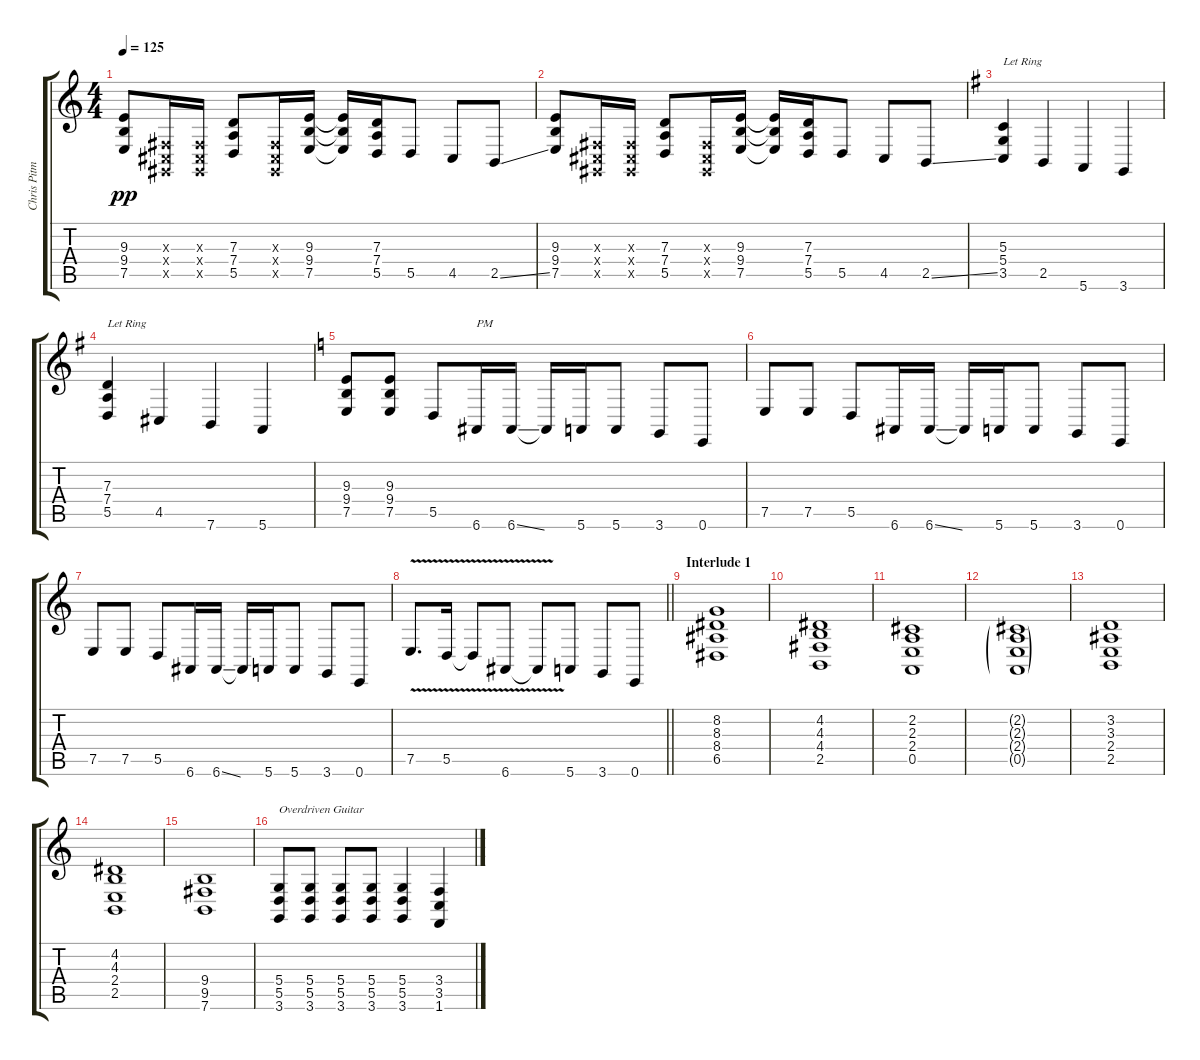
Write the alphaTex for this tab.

\track ("Chris Pitman" "Chris Pitm") {instrument honkytonkpiano}
\staff {score tabs}
\tuning (E4 B3 G3 D3 A2 E2) {hide}
\ts (4 4)
\tempo 125
\clef g2
\ks c
(9.3 9.4 7.5).8{dy pp} (-1.3{x} -1.4{x} -1.5{x}).16 (-1.3{x} -1.4{x} -1.5{x}).16 (7.3 7.4 5.5).8 (-1.3{x} -1.4{x} -1.5{x}).16 (9.3 9.4 7.5).16 (9.3{t} 9.4{t} 7.5{t}).16 (7.3 7.4 5.5).16 5.5.8 4.5.8 2.5{ss}.8 |
(9.3 9.4 7.5).8 (-1.3{x} -1.4{x} -1.5{x}).16 (-1.3{x} -1.4{x} -1.5{x}).16 (7.3 7.4 5.5).8 (-1.3{x} -1.4{x} -1.5{x}).16 (9.3 9.4 7.5).16 (9.3{t} 9.4{t} 7.5{t}).16 (7.3 7.4 5.5).16 5.5.8 4.5.8 2.5{ss}.8 |
\ks g
(5.3 5.4 3.5).4{txt "Let Ring"} 2.5.4 5.6.4 3.6.4 |
(7.3 7.4 5.5).4{txt "Let Ring"} 4.5.4 7.6.4 5.6.4 |
\ks c
(9.3 9.4 7.5).8 (9.3 9.4 7.5).8 5.5.8 6.6.16{txt "PM"} 6.6{ss}.16 6.6{t}.16 5.6.16 5.6.8 3.6.8 0.6.8 |
7.5.8 7.5.8 5.5.8 6.6.16 6.6{ss}.16 6.6{t}.16 5.6.16 5.6.8 3.6.8 0.6.8 |
7.5.8 7.5.8 5.5.8 6.6.16 6.6{ss}.16 6.6{t}.16 5.6.16 5.6.8 3.6.8 0.6.8 |
\barLineRight lightlight
7.5{v}.8{d} 5.5{v}.16 5.5{t}.8 6.6{v}.8 6.6{t}.8 5.6.8 3.6.8 0.6.8 |
\section ("" "Interlude 1")
(8.2 8.3 8.4 6.5).1 |
(4.2 4.3 4.4 2.5).1 |
(2.2 2.3 2.4 0.5).1 |
(2.2{g} 2.3{g} 2.4{g} 0.5{g}).1 |
(3.2 3.3 2.4 2.5).1 |
(4.2 4.3 2.4 2.5).1 |
(9.4 9.5 7.6).1 |
(5.4 5.5 3.6).8{txt "Overdriven Guitar"} (5.4 5.5 3.6).8 (5.4 5.5 3.6).8 (5.4 5.5 3.6).8 (5.4 5.5 3.6).4 (3.4 3.5 1.6).4
